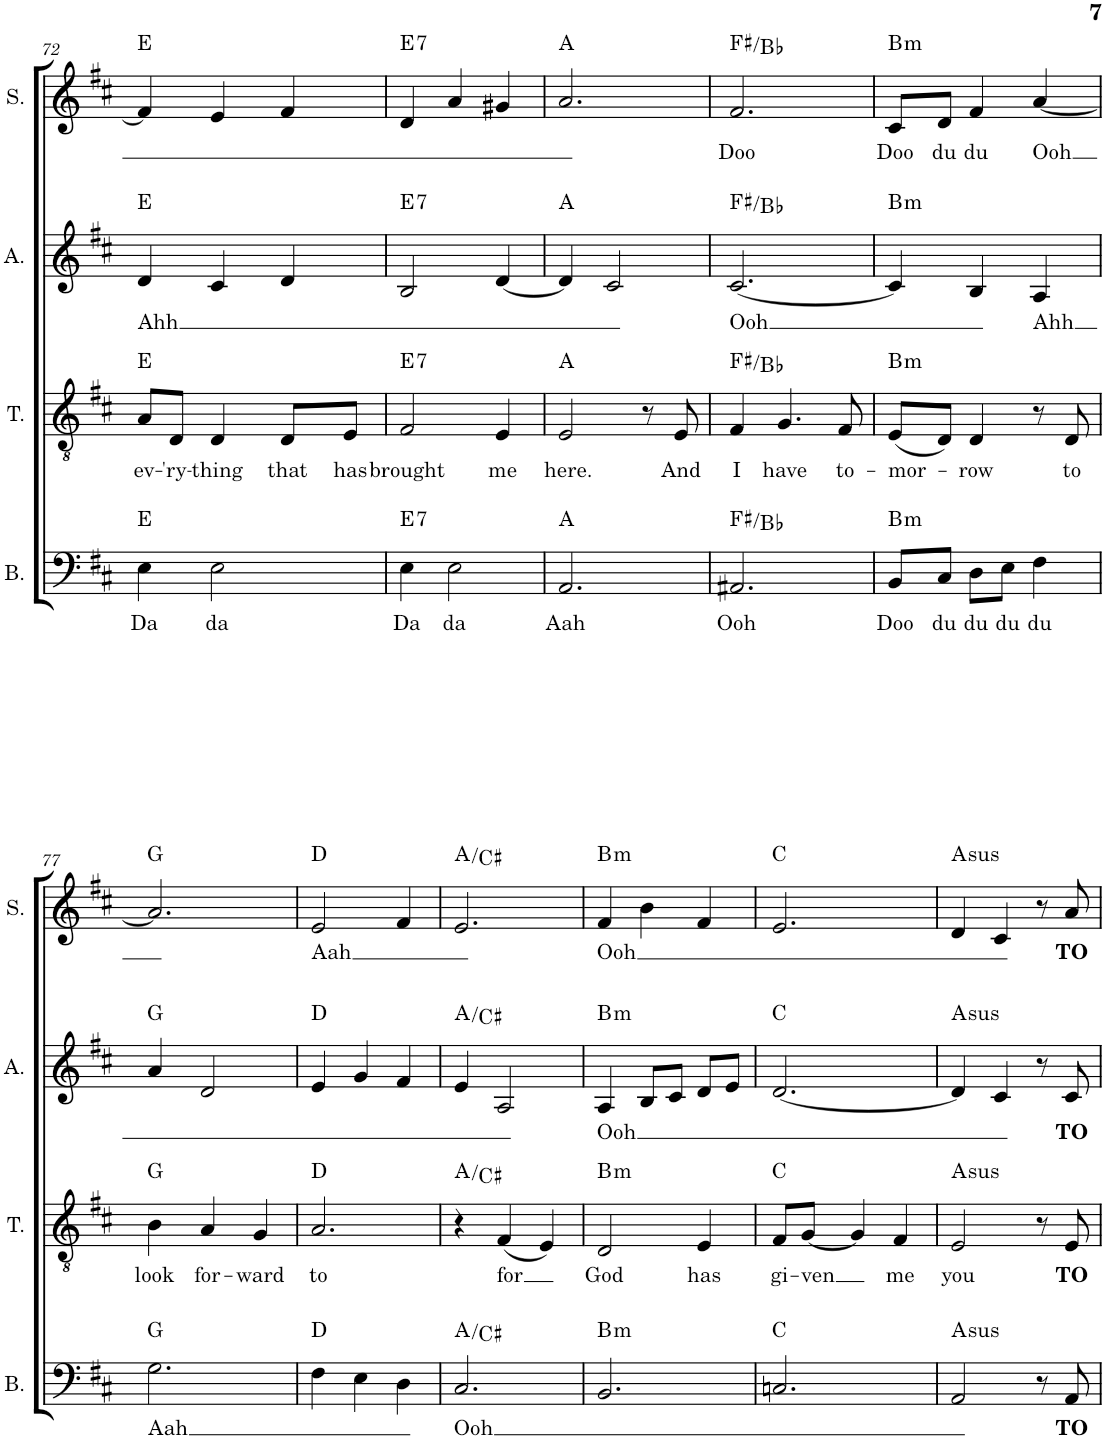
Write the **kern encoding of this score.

**kern	**text	**harte	**kern	**text	**harte	**kern	**text	**harte	**kern	**text	**harte
*part4	*part4	*part4	*part3	*part3	*part3	*part2	*part2	*part2	*part1	*part1	*part1
*staff4	*staff4	*	*staff3	*staff3	*	*staff2	*staff2	*	*staff1	*staff1	*
*I"Bass	*	*	*I"Tenor	*	*	*I"Alto	*	*	*I"Soprano	*	*
*I'B.	*	*	*I'T.	*	*	*I'A.	*	*	*I'S.	*	*
!!LO:PB:g=z
*clefF4	*	*	*clefGv2	*	*	*clefG2	*	*	*clefG2	*	*
*k[f#c#]	*	*	*k[f#c#]	*	*	*k[f#c#]	*	*	*k[f#c#]	*	*
*M3/4	*	*	*M3/4	*	*	*M3/4	*	*	*M3/4	*	*
=72	=72	=72	=72	=72	=72	=72	=72	=72	=72	=72	=72
!	!LO:LY:b	!	!	!LO:LY:b	!	!	!LO:LY:b	!	!	!	!
4E\	Da	E:maj	8A/L	ev-	E:maj	4d/	Ahh	E:maj	4f#/]	.	E:maj
!	!	!	!	!LO:LY:b	!	!	!	!	!	!	!
.	.	.	8D/J	-'ry-	.	.	.	.	.	.	.
!	!LO:LY:b	!	!	!LO:LY:b	!	!	!	!	!	!	!
2E\	da	.	4D/	-thing	.	4c#/	.	.	4e/	.	.
!	!	!	!	!LO:LY:b	!	!	!	!	!	!	!
.	.	.	8D/L	that	.	4d/	.	.	4f#/	.	.
!	!	!	!	!LO:LY:b	!	!	!	!	!	!	!
.	.	.	8E/J	has	.	.	.	.	.	.	.
=73	=73	=73	=73	=73	=73	=73	=73	=73	=73	=73	=73
!	!LO:LY:b	!LO:H:kt=7	!	!LO:LY:b	!LO:H:kt=7	!	!	!LO:H:kt=7	!	!	!LO:H:kt=7
4E\	Da	E:7	2F#/	brought	E:7	2B/	.	E:7	4d/	.	E:7
!	!LO:LY:b	!	!	!	!	!	!	!	!	!	!
2E\	da	.	.	.	.	.	.	.	4a/	.	.
!	!	!	!	!LO:LY:b	!	!	!	!	!	!	!
.	.	.	4E/	me	.	[4d/	.	.	4g#X/	.	.
=74	=74	=74	=74	=74	=74	=74	=74	=74	=74	=74	=74
!	!LO:LY:b	!	!	!LO:LY:b	!	!	!	!	!	!	!
2.AA/	Aah	A:maj	2E/	here.	A:maj	4d/]	.	A:maj	2.a/	.	A:maj
.	.	.	.	.	.	2c#/	.	.	.	.	.
.	.	.	8r	.	.	.	.	.	.	.	.
!	!	!	!	!LO:LY:b	!	!	!	!	!	!	!
.	.	.	8E/	And	.	.	.	.	.	.	.
=75	=75	=75	=75	=75	=75	=75	=75	=75	=75	=75	=75
!	!LO:LY:b	!	!	!LO:LY:b	!	!	!LO:LY:b	!	!	!LO:LY:b	!
2.AA#X/	Ooh	F#:maj/b4	4F#/	I	F#:maj/b4	[2.c#/	Ooh	F#:maj/b4	2.f#/	Doo	F#:maj/b4
!	!	!	!	!LO:LY:b	!	!	!	!	!	!	!
.	.	.	4.G/	have	.	.	.	.	.	.	.
!	!	!	!	!LO:LY:b	!	!	!	!	!	!	!
.	.	.	8F#/	to-	.	.	.	.	.	.	.
=76	=76	=76	=76	=76	=76	=76	=76	=76	=76	=76	=76
!	!LO:LY:b	!LO:H:kt=m	!	!LO:LY:b	!LO:H:kt=m	!	!	!LO:H:kt=m	!	!LO:LY:b	!LO:H:kt=m
8BB/L	Doo	B:min	(8E/L	-mor-	B:min	4c#/]	.	B:min	8c#/L	Doo	B:min
!	!LO:LY:b	!	!	!	!	!	!	!	!	!LO:LY:b	!
8C#/J	du	.	8D/J)	.	.	.	.	.	8d/J	du	.
!	!LO:LY:b	!	!	!LO:LY:b	!	!	!	!	!	!LO:LY:b	!
8D\L	du	.	4D/	-row	.	4B/	.	.	4f#/	du	.
!	!LO:LY:b	!	!	!	!	!	!	!	!	!	!
8E\J	du	.	.	.	.	.	.	.	.	.	.
!	!LO:LY:b	!	!	!	!	!	!LO:LY:b	!	!	!LO:LY:b	!
4F#\	du	.	8r	.	.	4A/	Ahh	.	[4a/	Ooh	.
!	!	!	!	!LO:LY:b	!	!	!	!	!	!	!
.	.	.	8D/	to	.	.	.	.	.	.	.
!!LO:LB:g=z
=77	=77	=77	=77	=77	=77	=77	=77	=77	=77	=77	=77
!	!LO:LY:b	!	!	!LO:LY:b	!	!	!	!	!	!	!
2.G\	Aah	G:maj	4B\	look	G:maj	4a/	.	G:maj	2.a/]	.	G:maj
!	!	!	!	!LO:LY:b	!	!	!	!	!	!	!
.	.	.	4A/	for-	.	2d/	.	.	.	.	.
!	!	!	!	!LO:LY:b	!	!	!	!	!	!	!
.	.	.	4G/	-ward	.	.	.	.	.	.	.
=78	=78	=78	=78	=78	=78	=78	=78	=78	=78	=78	=78
!	!	!	!	!LO:LY:b	!	!	!	!	!	!LO:LY:b	!
4F#\	.	D:maj	2.A/	to	D:maj	4e/	.	D:maj	2e/	Aah	D:maj
4E\	.	.	.	.	.	4g/	.	.	.	.	.
4D\	.	.	.	.	.	4f#/	.	.	4f#/	.	.
=79	=79	=79	=79	=79	=79	=79	=79	=79	=79	=79	=79
!	!LO:LY:b	!	!	!	!	!	!	!	!	!	!
2.C#/	Ooh	A:maj/3	4r	.	A:maj/3	4e/	.	A:maj/3	2.e/	.	A:maj/3
!	!	!	!	!LO:LY:b	!	!	!	!	!	!	!
.	.	.	(4F#/	for	.	2A/	.	.	.	.	.
.	.	.	4E/)	.	.	.	.	.	.	.	.
=80	=80	=80	=80	=80	=80	=80	=80	=80	=80	=80	=80
!	!	!LO:H:kt=m	!	!LO:LY:b	!LO:H:kt=m	!	!LO:LY:b	!LO:H:kt=m	!	!LO:LY:b	!LO:H:kt=m
2.BB/	.	B:min	2D/	God	B:min	4A/	Ooh	B:min	4f#/	Ooh	B:min
.	.	.	.	.	.	8B/L	.	.	4b\	.	.
.	.	.	.	.	.	8c#/J	.	.	.	.	.
!	!	!	!	!LO:LY:b	!	!	!	!	!	!	!
.	.	.	4E/	has	.	8d/L	.	.	4f#/	.	.
.	.	.	.	.	.	8e/J	.	.	.	.	.
=81	=81	=81	=81	=81	=81	=81	=81	=81	=81	=81	=81
!	!	!	!	!LO:LY:b	!	!	!	!	!	!	!
2.Cn/	.	C:maj	8F#/L	gi-	C:maj	[2.d/	.	C:maj	2.e/	.	C:maj
!	!	!	!	!LO:LY:b	!	!	!	!	!	!	!
.	.	.	[8G/J	-ven	.	.	.	.	.	.	.
.	.	.	4G/]	.	.	.	.	.	.	.	.
!	!	!	!	!LO:LY:b	!	!	!	!	!	!	!
.	.	.	4F#/	me	.	.	.	.	.	.	.
=82	=82	=82	=82	=82	=82	=82	=82	=82	=82	=82	=82
!	!	!LO:H:kt=sus	!	!LO:LY:b	!LO:H:kt=sus	!	!	!LO:H:kt=sus	!	!	!LO:H:kt=sus
2AA/	.	A:sus4	2E/	you	A:sus4	4d/]	.	A:sus4	4d/	.	A:sus4
.	.	.	.	.	.	4c#/	.	.	4c#/	.	.
8r	.	.	8r	.	.	8r	.	.	8r	.	.
!	!LO:LY:b	!	!	!LO:LY:b	!	!	!LO:LY:b	!	!	!LO:LY:b	!
8AA/	TO	.	8E/	TO	.	8c#/	TO	.	8a/	TO	.
=	=	=	=	=	=	=	=	=	=	=	=
*-	*-	*-	*-	*-	*-	*-	*-	*-	*-	*-	*-
